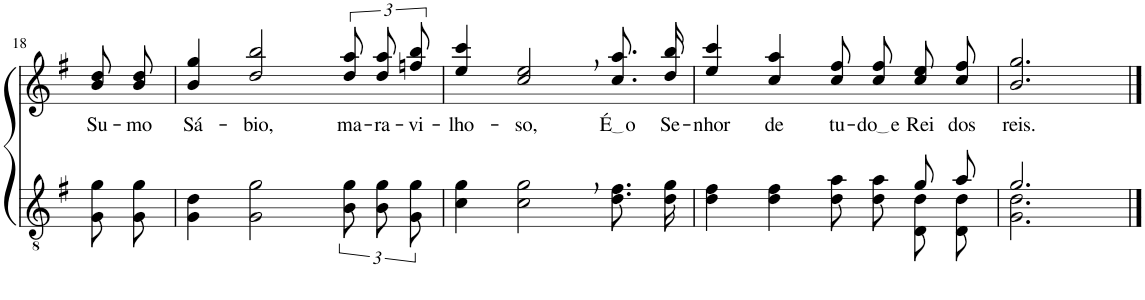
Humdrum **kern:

**kern	**kern	**text
*part2	*part1	*part1
*staff2	*staff1	*staff1
*I"Parte III e IV	*I"Parte I e II	*
!!LO:PB:g=z
*clefGv2	*clefG2	*
*Trd5c9	*Trd5c9	*
*k[f#]	*k[f#]	*
*M4/4	*M4/4	*
=18	=18	=18
!	!	!LO:LY:b
8G\ 8g\L	8b\ 8dd\L	Su-
!	!	!LO:LY:b
8G\ 8g\J	8b\ 8dd\J	-mo
=19	=19	=19
!	!	!LO:LY:b
4G\ 4d\	4b/ 4gg/	Sá-
!	!	!LO:LY:b
2G\ 2g\	2dd/ 2bb/	-bio,
!	!	!LO:LY:b
12B\ 12g\L	12dd\ 12aa\L	ma-
!	!	!LO:LY:b
12B\ 12g\	12dd\ 12aa\	-ra-
!	!	!LO:LY:b
12G\ 12g\J	12ffn\ 12bb\J	-vi-
=20	=20	=20
!	!	!LO:LY:b
4c\ 4g\	4ee/ 4ccc/	-lho-
!	!	!LO:LY:b
2c\, 2g\,	2cc/, 2ee/,	-so,
!	!	!LO:LY:b
8.d\ 8.f#\L	8.cc\ 8.aa\L	É o
!	!	!LO:LY:b
16d\ 16g\Jk	16dd\ 16bb\Jk	Se-
=21	=21	=21
*^	*	*
!	!	!	!LO:LY:b
2.ryy	4d\ 4f#\	4ee/ 4ccc/	-nhor
!	!	!	!LO:LY:b
.	4d\ 4f#\	4cc/ 4aa/	de
!	!	!	!LO:LY:b
.	8d\ 8a\L	8cc\ 8ff#\L	tu-
!	!	!	!LO:LY:b
.	8d\ 8a\J	8cc\ 8ff#\J	do e
!	!	!	!LO:LY:b
8g/L	8D/ 8d/L	8cc\ 8ee\L	Rei
!	!	!	!LO:LY:b
8a/J	8D/ 8d/J	8cc\ 8ff#\J	dos
=22	=22	=22	=22
!	!	!	!LO:LY:b
2.g/	2.G\ 2.d\	2.b/ 2.gg/	reis.
*v	*v	*	*
==	==	==
*-	*-	*-
